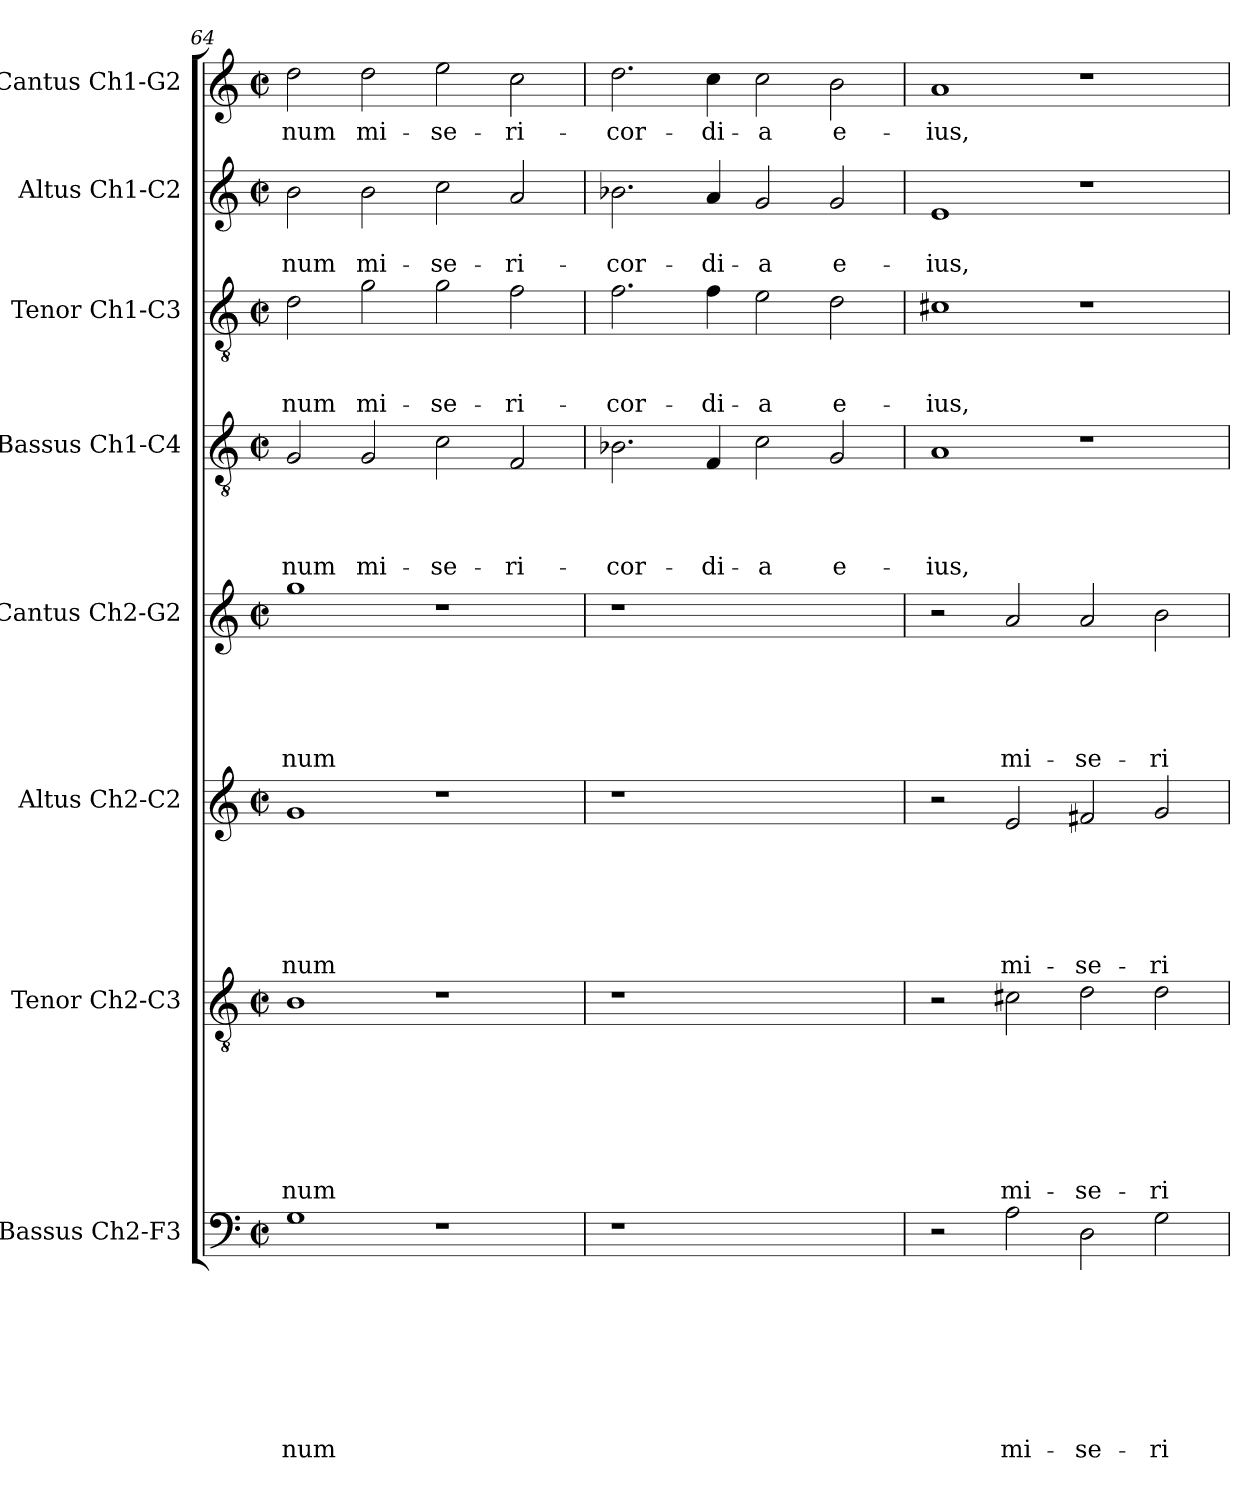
**kern	**text	**text	**text	**text	**text	**text	**text	**text	**kern	**text	**text	**text	**text	**text	**text	**text	**kern	**text	**text	**text	**text	**text	**text	**kern	**text	**text	**text	**text	**text	**kern	**text	**text	**text	**text	**kern	**text	**text	**text	**kern	**text	**text	**kern	**text
*part8	*part8	*part8	*part8	*part8	*part8	*part8	*part8	*part8	*part7	*part7	*part7	*part7	*part7	*part7	*part7	*part7	*part6	*part6	*part6	*part6	*part6	*part6	*part6	*part5	*part5	*part5	*part5	*part5	*part5	*part4	*part4	*part4	*part4	*part4	*part3	*part3	*part3	*part3	*part2	*part2	*part2	*part1	*part1
*staff8	*staff8	*staff8	*staff8	*staff8	*staff8	*staff8	*staff8	*staff8	*staff7	*staff7	*staff7	*staff7	*staff7	*staff7	*staff7	*staff7	*staff6	*staff6	*staff6	*staff6	*staff6	*staff6	*staff6	*staff5	*staff5	*staff5	*staff5	*staff5	*staff5	*staff4	*staff4	*staff4	*staff4	*staff4	*staff3	*staff3	*staff3	*staff3	*staff2	*staff2	*staff2	*staff1	*staff1
*I"Bassus Ch2-F3	*	*	*	*	*	*	*	*	*I"Tenor Ch2-C3	*	*	*	*	*	*	*	*I"Altus Ch2-C2	*	*	*	*	*	*	*I"Cantus Ch2-G2	*	*	*	*	*	*I"Bassus Ch1-C4	*	*	*	*	*I"Tenor Ch1-C3	*	*	*	*I"Altus Ch1-C2	*	*	*I"Cantus Ch1-G2	*
*I'B2	*	*	*	*	*	*	*	*	*I'T2	*	*	*	*	*	*	*	*I'A2	*	*	*	*	*	*	*I'C2	*	*	*	*	*	*I'B	*	*	*	*	*I'T	*	*	*	*I'A	*	*	*I'C	*
*clefF4	*	*	*	*	*	*	*	*	*clefGv2	*	*	*	*	*	*	*	*clefG2	*	*	*	*	*	*	*clefG2	*	*	*	*	*	*clefGv2	*	*	*	*	*clefGv2	*	*	*	*clefG2	*	*	*clefG2	*
*k[]	*	*	*	*	*	*	*	*	*k[]	*	*	*	*	*	*	*	*k[]	*	*	*	*	*	*	*k[]	*	*	*	*	*	*k[]	*	*	*	*	*k[]	*	*	*	*k[]	*	*	*k[]	*
*C:	*	*	*	*	*	*	*	*	*C:	*	*	*	*	*	*	*	*C:	*	*	*	*	*	*	*C:	*	*	*	*	*	*C:	*	*	*	*	*C:	*	*	*	*C:	*	*	*C:	*
*M2/2	*	*	*	*	*	*	*	*	*M2/2	*	*	*	*	*	*	*	*M2/2	*	*	*	*	*	*	*M2/2	*	*	*	*	*	*M2/2	*	*	*	*	*M2/2	*	*	*	*M2/2	*	*	*M2/2	*
*met(c|)	*	*	*	*	*	*	*	*	*met(c|)	*	*	*	*	*	*	*	*met(c|)	*	*	*	*	*	*	*met(c|)	*	*	*	*	*	*met(c|)	*	*	*	*	*met(c|)	*	*	*	*met(c|)	*	*	*met(c|)	*
=64	=64	=64	=64	=64	=64	=64	=64	=64	=64	=64	=64	=64	=64	=64	=64	=64	=64	=64	=64	=64	=64	=64	=64	=64	=64	=64	=64	=64	=64	=64	=64	=64	=64	=64	=64	=64	=64	=64	=64	=64	=64	=64	=64
!	!	!	!	!	!	!	!	!LO:LY:b	!	!	!	!	!	!	!	!LO:LY:b	!	!	!	!	!	!	!LO:LY:b	!	!	!	!	!	!LO:LY:b	!	!	!	!	!LO:LY:b	!	!	!	!LO:LY:b	!	!	!LO:LY:b	!	!LO:LY:b
1G	.	.	.	.	.	.	.	-num	1B	.	.	.	.	.	.	-num	1g	.	.	.	.	.	-num	1gg	.	.	.	.	-num	2G/	.	.	.	-num	2d\	.	.	-num	2b\	.	-num	2dd\	-num
!	!	!	!	!	!	!	!	!	!	!	!	!	!	!	!	!	!	!	!	!	!	!	!	!	!	!	!	!	!	!	!	!	!	!LO:LY:b	!	!	!	!LO:LY:b	!	!	!LO:LY:b	!	!LO:LY:b
.	.	.	.	.	.	.	.	.	.	.	.	.	.	.	.	.	.	.	.	.	.	.	.	.	.	.	.	.	.	2G/	.	.	.	mi-	2g\	.	.	mi-	2b\	.	mi-	2dd\	mi-
!	!	!	!	!	!	!	!	!	!	!	!	!	!	!	!	!	!	!	!	!	!	!	!	!	!	!	!	!	!	!	!	!	!	!LO:LY:b	!	!	!	!LO:LY:b	!	!	!LO:LY:b	!	!LO:LY:b
1r	.	.	.	.	.	.	.	.	1r	.	.	.	.	.	.	.	1r	.	.	.	.	.	.	1r	.	.	.	.	.	2c\	.	.	.	-se-	2g\	.	.	-se-	2cc\	.	-se-	2ee\	-se-
!	!	!	!	!	!	!	!	!	!	!	!	!	!	!	!	!	!	!	!	!	!	!	!	!	!	!	!	!	!	!	!	!	!	!LO:LY:b	!	!	!	!LO:LY:b	!	!	!LO:LY:b	!	!LO:LY:b
.	.	.	.	.	.	.	.	.	.	.	.	.	.	.	.	.	.	.	.	.	.	.	.	.	.	.	.	.	.	2F/	.	.	.	-ri-	2f\	.	.	-ri-	2a/	.	-ri-	2cc\	-ri-
=65	=65	=65	=65	=65	=65	=65	=65	=65	=65	=65	=65	=65	=65	=65	=65	=65	=65	=65	=65	=65	=65	=65	=65	=65	=65	=65	=65	=65	=65	=65	=65	=65	=65	=65	=65	=65	=65	=65	=65	=65	=65	=65	=65
!	!	!	!	!	!	!	!	!	!	!	!	!	!	!	!	!	!	!	!	!	!	!	!	!	!	!	!	!	!	!	!	!	!	!LO:LY:b	!	!	!	!LO:LY:b	!	!	!LO:LY:b	!	!LO:LY:b
1r	.	.	.	.	.	.	.	.	1r	.	.	.	.	.	.	.	1r	.	.	.	.	.	.	1r	.	.	.	.	.	2.B-X\	.	.	.	-cor-	2.f\	.	.	-cor-	2.b-X\	.	-cor-	2.dd\	-cor-
!	!	!	!	!	!	!	!	!	!	!	!	!	!	!	!	!	!	!	!	!	!	!	!	!	!	!	!	!	!	!	!	!	!	!LO:LY:b	!	!	!	!LO:LY:b	!	!	!LO:LY:b	!	!LO:LY:b
.	.	.	.	.	.	.	.	.	.	.	.	.	.	.	.	.	.	.	.	.	.	.	.	.	.	.	.	.	.	4F/	.	.	.	-di-	4f\	.	.	-di-	4a/	.	-di-	4cc\	-di-
!	!	!	!	!	!	!	!	!	!	!	!	!	!	!	!	!	!	!	!	!	!	!	!	!	!	!	!	!	!	!	!	!	!	!LO:LY:b	!	!	!	!LO:LY:b	!	!	!LO:LY:b	!	!LO:LY:b
1ryy	.	.	.	.	.	.	.	.	1ryy	.	.	.	.	.	.	.	1ryy	.	.	.	.	.	.	1ryy	.	.	.	.	.	2c\	.	.	.	-a	2e\	.	.	-a	2g/	.	-a	2cc\	-a
!	!	!	!	!	!	!	!	!	!	!	!	!	!	!	!	!	!	!	!	!	!	!	!	!	!	!	!	!	!	!	!	!	!	!LO:LY:b	!	!	!	!LO:LY:b	!	!	!LO:LY:b	!	!LO:LY:b
.	.	.	.	.	.	.	.	.	.	.	.	.	.	.	.	.	.	.	.	.	.	.	.	.	.	.	.	.	.	2G/	.	.	.	e-	2d\	.	.	e-	2g/	.	e-	2b\	e-
=66	=66	=66	=66	=66	=66	=66	=66	=66	=66	=66	=66	=66	=66	=66	=66	=66	=66	=66	=66	=66	=66	=66	=66	=66	=66	=66	=66	=66	=66	=66	=66	=66	=66	=66	=66	=66	=66	=66	=66	=66	=66	=66	=66
!	!	!	!	!	!	!	!	!	!	!	!	!	!	!	!	!	!	!	!	!	!	!	!	!	!	!	!	!	!	!	!	!	!	!LO:LY:b	!	!	!	!LO:LY:b	!	!	!LO:LY:b	!	!LO:LY:b
2r	.	.	.	.	.	.	.	.	2r	.	.	.	.	.	.	.	2r	.	.	.	.	.	.	2r	.	.	.	.	.	1A	.	.	.	-ius,	1c#X	.	.	-ius,	1e	.	-ius,	1a	-ius,
!	!	!	!	!	!	!	!	!LO:LY:b	!	!	!	!	!	!	!	!LO:LY:b	!	!	!	!	!	!	!LO:LY:b	!	!	!	!	!	!LO:LY:b	!	!	!	!	!	!	!	!	!	!	!	!	!	!
2A\	.	.	.	.	.	.	.	mi-	2c#X\	.	.	.	.	.	.	mi-	2e/	.	.	.	.	.	mi-	2a/	.	.	.	.	mi-	.	.	.	.	.	.	.	.	.	.	.	.	.	.
!	!	!	!	!	!	!	!	!LO:LY:b	!	!	!	!	!	!	!	!LO:LY:b	!	!	!	!	!	!	!LO:LY:b	!	!	!	!	!	!LO:LY:b	!	!	!	!	!	!	!	!	!	!	!	!	!	!
2D\	.	.	.	.	.	.	.	-se-	2d\	.	.	.	.	.	.	-se-	2f#X/	.	.	.	.	.	-se-	2a/	.	.	.	.	-se-	1r	.	.	.	.	1r	.	.	.	1r	.	.	1r	.
!	!	!	!	!	!	!	!	!LO:LY:b	!	!	!	!	!	!	!	!LO:LY:b	!	!	!	!	!	!	!LO:LY:b	!	!	!	!	!	!LO:LY:b	!	!	!	!	!	!	!	!	!	!	!	!	!	!
2G\	.	.	.	.	.	.	.	-ri-	2d\	.	.	.	.	.	.	-ri-	2g/	.	.	.	.	.	-ri-	2b\	.	.	.	.	-ri-	.	.	.	.	.	.	.	.	.	.	.	.	.	.
=	=	=	=	=	=	=	=	=	=	=	=	=	=	=	=	=	=	=	=	=	=	=	=	=	=	=	=	=	=	=	=	=	=	=	=	=	=	=	=	=	=	=	=
*-	*-	*-	*-	*-	*-	*-	*-	*-	*-	*-	*-	*-	*-	*-	*-	*-	*-	*-	*-	*-	*-	*-	*-	*-	*-	*-	*-	*-	*-	*-	*-	*-	*-	*-	*-	*-	*-	*-	*-	*-	*-	*-	*-
